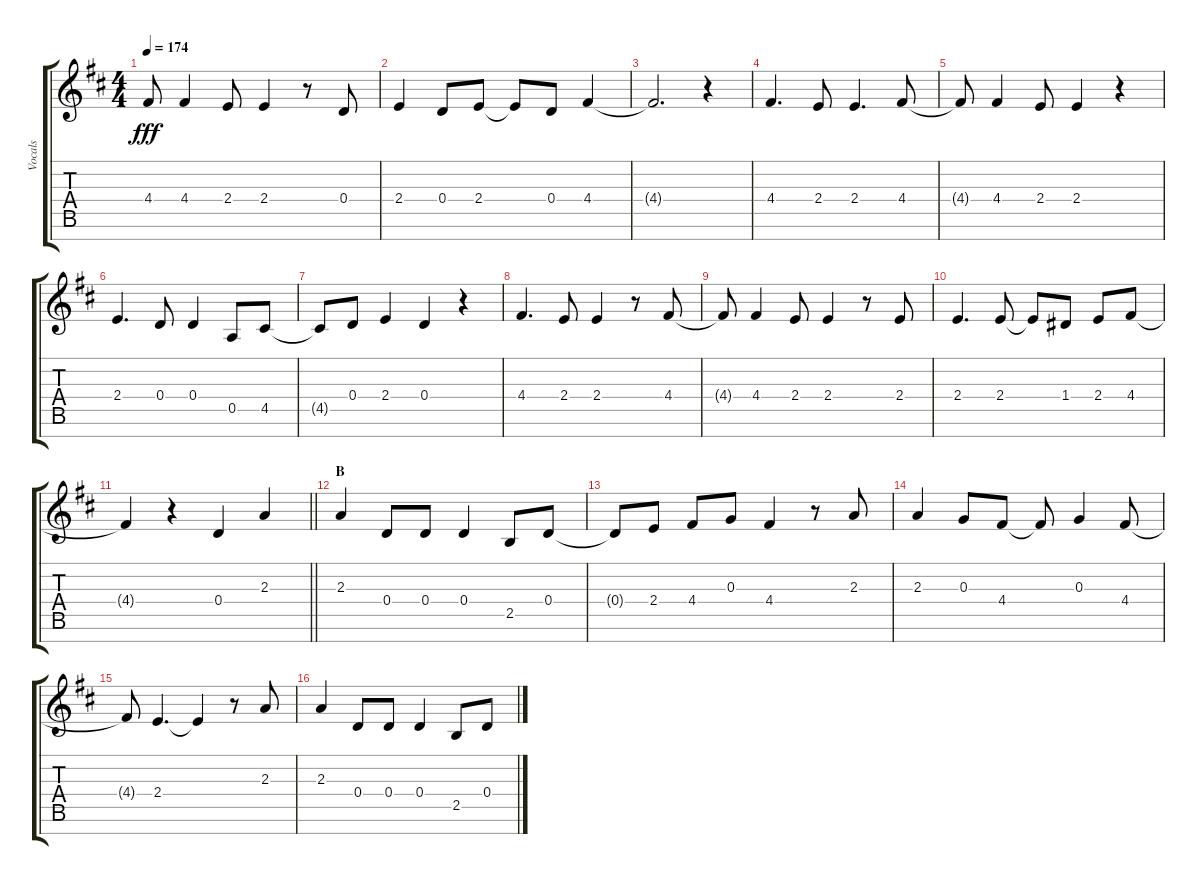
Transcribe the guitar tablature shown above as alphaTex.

\track ("Vocals" "Vocals") {instrument voiceoohs}
\staff {score tabs}
\tuning (E5 B4 G4 D4 A3 E3 B2) {hide}
\ts (4 4)
\tempo 174
\clef g2
\ks bminor
4.4{t}.8{dy fff} 4.4.4 2.4.8 2.4.4 r.8 0.4.8 |
2.4.4 0.4.8 2.4.8 2.4{t}.8 0.4.8 4.4.4 |
4.4{t}.2{d} r.4 |
4.4.4{d} 2.4.8 2.4.4{d} 4.4.8 |
4.4{t}.8 4.4.4 2.4.8 2.4.4 r.4 |
2.4.4{d} 0.4.8 0.4.4 0.5.8 4.5.8 |
4.5{t}.8 0.4.8 2.4.4 0.4.4 r.4 |
4.4.4{d} 2.4.8 2.4.4 r.8 4.4.8 |
4.4{t}.8 4.4.4 2.4.8 2.4.4 r.8 2.4.8 |
2.4.4{d} 2.4.8 2.4{t}.8 1.4.8 2.4.8 4.4.8 |
\barLineRight lightlight
4.4{t}.4 r.4 0.4.4 2.3.4 |
\section ("" "B")
2.3.4 0.4.8 0.4.8 0.4.4 2.5.8 0.4.8 |
0.4{t}.8 2.4.8 4.4.8 0.3.8 4.4.4 r.8 2.3.8 |
2.3.4 0.3.8 4.4.8 4.4{t}.8 0.3.4 4.4.8 |
4.4{t}.8 2.4.4{d} 2.4{t}.4 r.8 2.3.8 |
2.3.4 0.4.8 0.4.8 0.4.4 2.5.8 0.4.8
